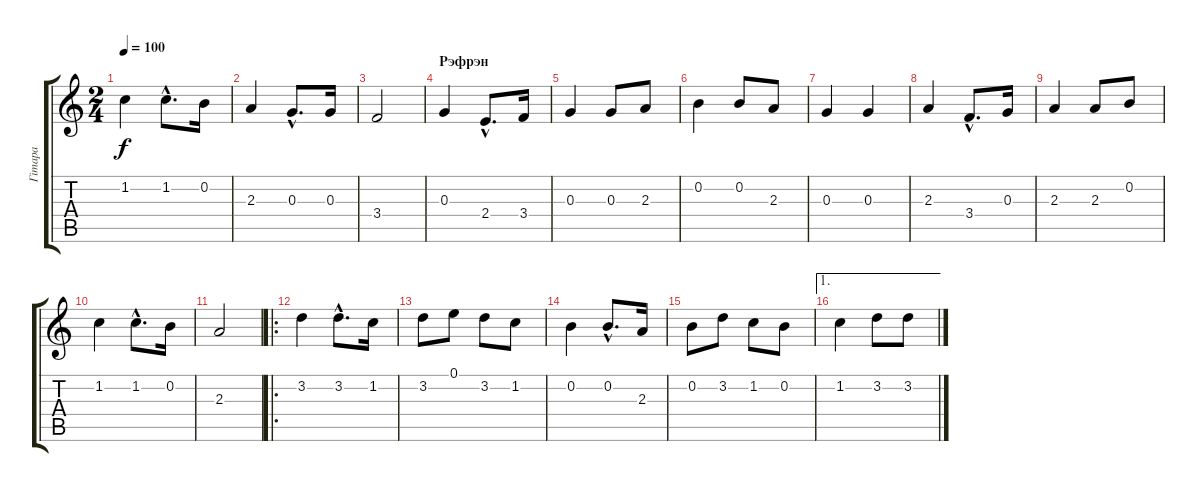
\track ("Гiтара" "Гiтара") {instrument distortionguitar}
\staff {score tabs}
\tuning (E4 B3 G3 D3 A2 E2) {hide}
\ts (2 4)
\tempo 100
\clef g2
\ks c
1.2.4{dy f} 1.2{hac}.8{d} 0.2.16 |
2.3.4 0.3{hac}.8{d} 0.3.16 |
3.4.2 |
\section ("" "Рэфрэн")
0.3.4 2.4{hac}.8{d} 3.4.16 |
0.3.4 0.3.8 2.3.8 |
0.2.4 0.2.8 2.3.8 |
0.3.4 0.3.4 |
2.3.4 3.4{hac}.8{d} 0.3.16 |
2.3.4 2.3.8 0.2.8 |
1.2.4 1.2{hac}.8{d} 0.2.16 |
2.3.2 |
\ro
3.2.4 3.2{hac}.8{d} 1.2.16 |
3.2.8 0.1.8 3.2.8 1.2.8 |
0.2.4 0.2{hac}.8{d} 2.3.16 |
0.2.8 3.2.8 1.2.8 0.2.8 |
\ae 1
1.2.4 3.2.8 3.2.8
